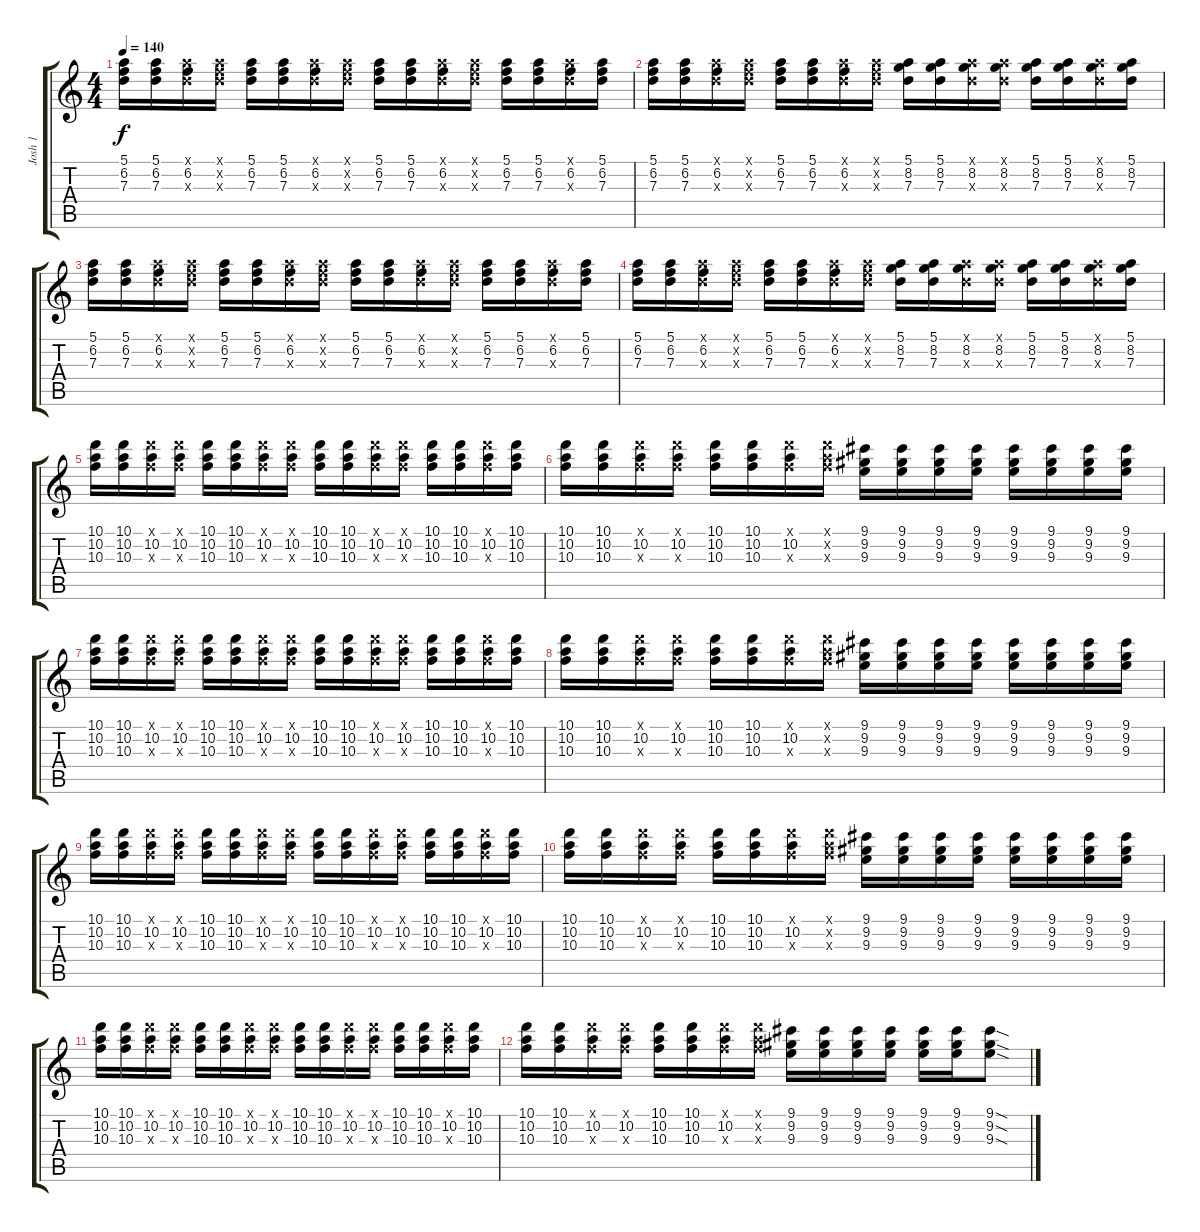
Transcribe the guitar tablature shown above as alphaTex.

\track ("Josh 1" "Josh 1") {instrument overdrivenguitar}
\staff {score tabs}
\tuning (E4 B3 G3 D3 A2 E2) {hide}
\ts (4 4)
\tempo 140
\clef g2
\ks c
(5.1 6.2 7.3).16{dy f} (5.1 6.2 7.3).16 (5.1{x} 6.2 7.3{x}).16 (5.1{x} 6.2{x} 7.3{x}).16 (5.1 6.2 7.3).16 (5.1 6.2 7.3).16 (5.1{x} 6.2 7.3{x}).16 (5.1{x} 6.2{x} 7.3{x}).16 (5.1 6.2 7.3).16 (5.1 6.2 7.3).16 (5.1{x} 6.2 7.3{x}).16 (5.1{x} 6.2{x} 7.3{x}).16 (5.1 6.2 7.3).16 (5.1 6.2 7.3).16 (5.1{x} 6.2 7.3{x}).16 (5.1 6.2 7.3).16 |
(5.1 6.2 7.3).16 (5.1 6.2 7.3).16 (5.1{x} 6.2 7.3{x}).16 (5.1{x} 6.2{x} 7.3{x}).16 (5.1 6.2 7.3).16 (5.1 6.2 7.3).16 (5.1{x} 6.2 7.3{x}).16 (5.1{x} 6.2{x} 7.3{x}).16 (5.1 8.2 7.3).16 (5.1 8.2 7.3).16 (5.1{x} 8.2 7.3{x}).16 (5.1{x} 8.2 7.3{x}).16 (5.1 8.2 7.3).16 (5.1 8.2 7.3).16 (5.1{x} 8.2 7.3{x}).16 (5.1 8.2 7.3).16 |
(5.1 6.2 7.3).16 (5.1 6.2 7.3).16 (5.1{x} 6.2 7.3{x}).16 (5.1{x} 6.2{x} 7.3{x}).16 (5.1 6.2 7.3).16 (5.1 6.2 7.3).16 (5.1{x} 6.2 7.3{x}).16 (5.1{x} 6.2{x} 7.3{x}).16 (5.1 6.2 7.3).16 (5.1 6.2 7.3).16 (5.1{x} 6.2 7.3{x}).16 (5.1{x} 6.2{x} 7.3{x}).16 (5.1 6.2 7.3).16 (5.1 6.2 7.3).16 (5.1{x} 6.2 7.3{x}).16 (5.1 6.2 7.3).16 |
(5.1 6.2 7.3).16 (5.1 6.2 7.3).16 (5.1{x} 6.2 7.3{x}).16 (5.1{x} 6.2{x} 7.3{x}).16 (5.1 6.2 7.3).16 (5.1 6.2 7.3).16 (5.1{x} 6.2 7.3{x}).16 (5.1{x} 6.2{x} 7.3{x}).16 (5.1 8.2 7.3).16 (5.1 8.2 7.3).16 (5.1{x} 8.2 7.3{x}).16 (5.1{x} 8.2 7.3{x}).16 (5.1 8.2 7.3).16 (5.1 8.2 7.3).16 (5.1{x} 8.2 7.3{x}).16 (5.1 8.2 7.3).16 |
(10.1 10.2 10.3).16 (10.1 10.2 10.3).16 (10.1{x} 10.2 10.3{x}).16 (10.1{x} 10.2 10.3{x}).16 (10.1 10.2 10.3).16 (10.1 10.2 10.3).16 (10.1{x} 10.2 10.3{x}).16 (10.1{x} 10.2 10.3{x}).16 (10.1 10.2 10.3).16 (10.1 10.2 10.3).16 (10.1{x} 10.2 10.3{x}).16 (10.1{x} 10.2 10.3{x}).16 (10.1 10.2 10.3).16 (10.1 10.2 10.3).16 (10.1{x} 10.2 10.3{x}).16 (10.1 10.2 10.3).16 |
(10.1 10.2 10.3).16 (10.1 10.2 10.3).16 (10.1{x} 10.2 10.3{x}).16 (10.1{x} 10.2 10.3{x}).16 (10.1 10.2 10.3).16 (10.1 10.2 10.3).16 (10.1{x} 10.2 10.3{x}).16 (10.1{x} 10.2{x} 10.3{x}).16 (9.1 9.2 9.3).16 (9.1 9.2 9.3).16 (9.1 9.2 9.3).16 (9.1 9.2 9.3).16 (9.1 9.2 9.3).16 (9.1 9.2 9.3).16 (9.1 9.2 9.3).16 (9.1 9.2 9.3).16 |
(10.1 10.2 10.3).16 (10.1 10.2 10.3).16 (10.1{x} 10.2 10.3{x}).16 (10.1{x} 10.2 10.3{x}).16 (10.1 10.2 10.3).16 (10.1 10.2 10.3).16 (10.1{x} 10.2 10.3{x}).16 (10.1{x} 10.2 10.3{x}).16 (10.1 10.2 10.3).16 (10.1 10.2 10.3).16 (10.1{x} 10.2 10.3{x}).16 (10.1{x} 10.2 10.3{x}).16 (10.1 10.2 10.3).16 (10.1 10.2 10.3).16 (10.1{x} 10.2 10.3{x}).16 (10.1 10.2 10.3).16 |
(10.1 10.2 10.3).16 (10.1 10.2 10.3).16 (10.1{x} 10.2 10.3{x}).16 (10.1{x} 10.2 10.3{x}).16 (10.1 10.2 10.3).16 (10.1 10.2 10.3).16 (10.1{x} 10.2 10.3{x}).16 (10.1{x} 10.2{x} 10.3{x}).16 (9.1 9.2 9.3).16 (9.1 9.2 9.3).16 (9.1 9.2 9.3).16 (9.1 9.2 9.3).16 (9.1 9.2 9.3).16 (9.1 9.2 9.3).16 (9.1 9.2 9.3).16 (9.1 9.2 9.3).16 |
(10.1 10.2 10.3).16 (10.1 10.2 10.3).16 (10.1{x} 10.2 10.3{x}).16 (10.1{x} 10.2 10.3{x}).16 (10.1 10.2 10.3).16 (10.1 10.2 10.3).16 (10.1{x} 10.2 10.3{x}).16 (10.1{x} 10.2 10.3{x}).16 (10.1 10.2 10.3).16 (10.1 10.2 10.3).16 (10.1{x} 10.2 10.3{x}).16 (10.1{x} 10.2 10.3{x}).16 (10.1 10.2 10.3).16 (10.1 10.2 10.3).16 (10.1{x} 10.2 10.3{x}).16 (10.1 10.2 10.3).16 |
(10.1 10.2 10.3).16 (10.1 10.2 10.3).16 (10.1{x} 10.2 10.3{x}).16 (10.1{x} 10.2 10.3{x}).16 (10.1 10.2 10.3).16 (10.1 10.2 10.3).16 (10.1{x} 10.2 10.3{x}).16 (10.1{x} 10.2{x} 10.3{x}).16 (9.1 9.2 9.3).16 (9.1 9.2 9.3).16 (9.1 9.2 9.3).16 (9.1 9.2 9.3).16 (9.1 9.2 9.3).16 (9.1 9.2 9.3).16 (9.1 9.2 9.3).16 (9.1 9.2 9.3).16 |
(10.1 10.2 10.3).16 (10.1 10.2 10.3).16 (10.1{x} 10.2 10.3{x}).16 (10.1{x} 10.2 10.3{x}).16 (10.1 10.2 10.3).16 (10.1 10.2 10.3).16 (10.1{x} 10.2 10.3{x}).16 (10.1{x} 10.2 10.3{x}).16 (10.1 10.2 10.3).16 (10.1 10.2 10.3).16 (10.1{x} 10.2 10.3{x}).16 (10.1{x} 10.2 10.3{x}).16 (10.1 10.2 10.3).16 (10.1 10.2 10.3).16 (10.1{x} 10.2 10.3{x}).16 (10.1 10.2 10.3).16 |
(10.1 10.2 10.3).16 (10.1 10.2 10.3).16 (10.1{x} 10.2 10.3{x}).16 (10.1{x} 10.2 10.3{x}).16 (10.1 10.2 10.3).16 (10.1 10.2 10.3).16 (10.1{x} 10.2 10.3{x}).16 (10.1{x} 10.2{x} 10.3{x}).16 (9.1 9.2 9.3).16 (9.1 9.2 9.3).16 (9.1 9.2 9.3).16 (9.1 9.2 9.3).16 (9.1 9.2 9.3).16 (9.1 9.2 9.3).16 (9.1{sod} 9.2{sod} 9.3{sod}).8
